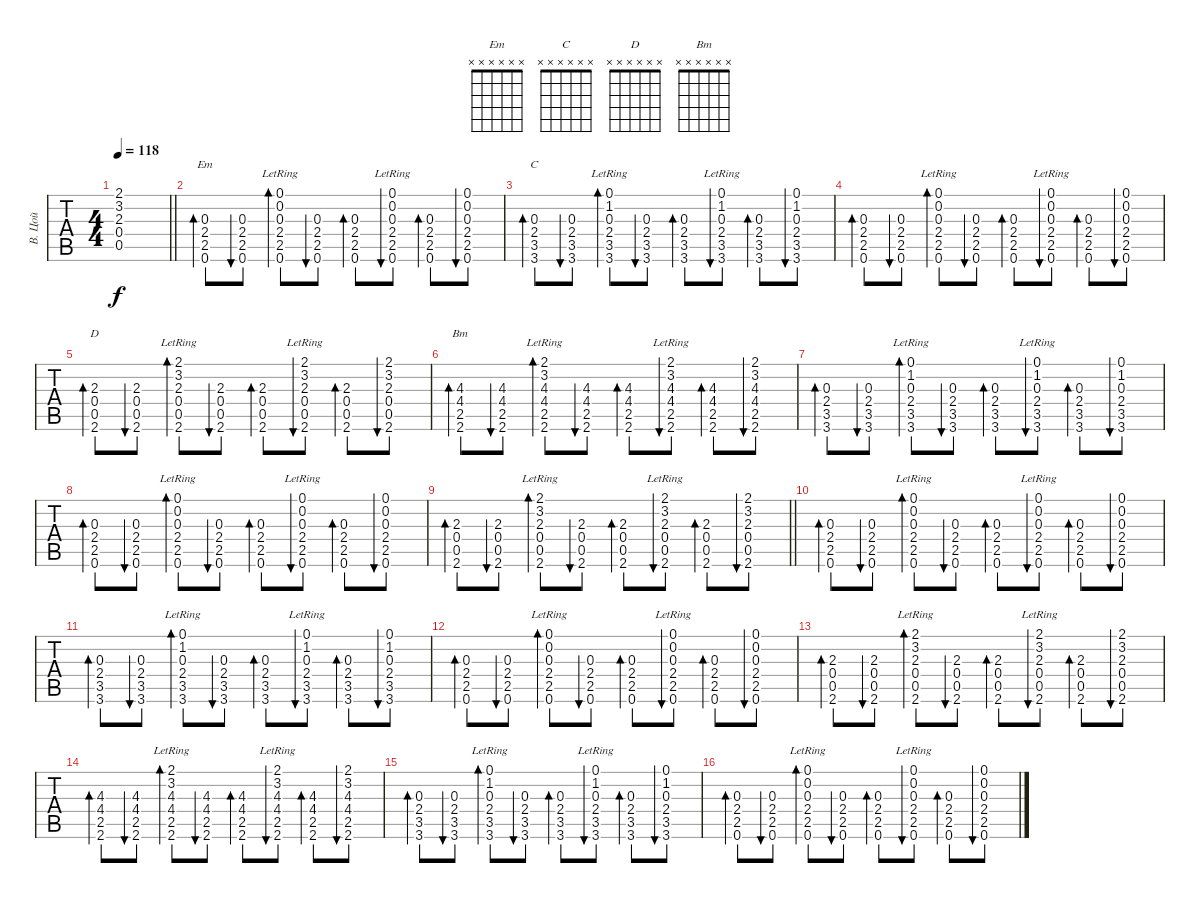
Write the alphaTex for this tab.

\track ("В. Цой" "В. Цой") {instrument acousticguitarsteel}
\staff {tabs}
\tuning (E4 B3 G3 D3 A2 E2) {hide}
\chord ("Em" x x x x x x)
\chord ("C" x x x x x x)
\chord ("D" x x x x x x)
\chord ("Bm" x x x x x x)
\ts (4 4)
\tempo 118
\clef g2
\barLineRight lightlight
\ks c
(2.1{t} 3.2{t} 2.3{t} 0.4{t} 0.5{t}).1{dy f} |
(0.3 2.4 2.5 0.6).8{bd 30 ch "Em"} (0.3 2.4 2.5 0.6).8{bu 30} (0.1{lr} 0.2{lr} 0.3 2.4 2.5 0.6).8{bd 30} (0.3 2.4 2.5 0.6).8{bu 30} (0.3 2.4 2.5 0.6).8{bd 30} (0.1{lr} 0.2{lr} 0.3 2.4 2.5 0.6).8{bu 30} (0.3 2.4 2.5 0.6).8{bd 30} (0.1 0.2 0.3 2.4 2.5 0.6).8{bu 30} |
(0.3 2.4 3.5 3.6).8{bd 30 ch "C"} (0.3 2.4 3.5 3.6).8{bu 30} (0.1{lr} 1.2{lr} 0.3 2.4 3.5 3.6).8{bd 30} (0.3 2.4 3.5 3.6).8{bu 30} (0.3 2.4 3.5 3.6).8{bd 30} (0.1{lr} 1.2{lr} 0.3 2.4 3.5 3.6).8{bu 30} (0.3 2.4 3.5 3.6).8{bd 30} (0.1 1.2 0.3 2.4 3.5 3.6).8{bu 30} |
(0.3 2.4 2.5 0.6).8{bd 30} (0.3 2.4 2.5 0.6).8{bu 30} (0.1{lr} 0.2{lr} 0.3 2.4 2.5 0.6).8{bd 30} (0.3 2.4 2.5 0.6).8{bu 30} (0.3 2.4 2.5 0.6).8{bd 30} (0.1{lr} 0.2{lr} 0.3 2.4 2.5 0.6).8{bu 30} (0.3 2.4 2.5 0.6).8{bd 30} (0.1 0.2 0.3 2.4 2.5 0.6).8{bu 30} |
(2.3 0.4 0.5 2.6).8{bd 30 ch "D"} (2.3 0.4 0.5 2.6).8{bu 30} (2.1{lr} 3.2{lr} 2.3 0.4 0.5 2.6).8{bd 30} (2.3 0.4 0.5 2.6).8{bu 30} (2.3 0.4 0.5 2.6).8{bd 30} (2.1{lr} 3.2{lr} 2.3 0.4 0.5 2.6).8{bu 30} (2.3 0.4 0.5 2.6).8{bd 30} (2.1 3.2 2.3 0.4 0.5 2.6).8{bu 30} |
(4.3 4.4 2.5 2.6).8{bd 30 ch "Bm"} (4.3 4.4 2.5 2.6).8{bu 30} (2.1{lr} 3.2{lr} 4.3 4.4 2.5 2.6).8{bd 30} (4.3 4.4 2.5 2.6).8{bu 30} (4.3 4.4 2.5 2.6).8{bd 30} (2.1{lr} 3.2{lr} 4.3 4.4 2.5 2.6).8{bu 30} (4.3 4.4 2.5 2.6).8{bd 30} (2.1 3.2 4.3 4.4 2.5 2.6).8{bu 30} |
(0.3 2.4 3.5 3.6).8{bd 30} (0.3 2.4 3.5 3.6).8{bu 30} (0.1{lr} 1.2{lr} 0.3 2.4 3.5 3.6).8{bd 30} (0.3 2.4 3.5 3.6).8{bu 30} (0.3 2.4 3.5 3.6).8{bd 30} (0.1{lr} 1.2{lr} 0.3 2.4 3.5 3.6).8{bu 30} (0.3 2.4 3.5 3.6).8{bd 30} (0.1 1.2 0.3 2.4 3.5 3.6).8{bu 30} |
(0.3 2.4 2.5 0.6).8{bd 30} (0.3 2.4 2.5 0.6).8{bu 30} (0.1{lr} 0.2{lr} 0.3 2.4 2.5 0.6).8{bd 30} (0.3 2.4 2.5 0.6).8{bu 30} (0.3 2.4 2.5 0.6).8{bd 30} (0.1{lr} 0.2{lr} 0.3 2.4 2.5 0.6).8{bu 30} (0.3 2.4 2.5 0.6).8{bd 30} (0.1 0.2 0.3 2.4 2.5 0.6).8{bu 30} |
\barLineRight lightlight
(2.3 0.4 0.5 2.6).8{bd 30} (2.3 0.4 0.5 2.6).8{bu 30} (2.1{lr} 3.2{lr} 2.3 0.4 0.5 2.6).8{bd 30} (2.3 0.4 0.5 2.6).8{bu 30} (2.3 0.4 0.5 2.6).8{bd 30} (2.1{lr} 3.2{lr} 2.3 0.4 0.5 2.6).8{bu 30} (2.3 0.4 0.5 2.6).8{bd 30} (2.1 3.2 2.3 0.4 0.5 2.6).8{bu 30} |
(0.3 2.4 2.5 0.6).8{bd 30} (0.3 2.4 2.5 0.6).8{bu 30} (0.1{lr} 0.2{lr} 0.3 2.4 2.5 0.6).8{bd 30} (0.3 2.4 2.5 0.6).8{bu 30} (0.3 2.4 2.5 0.6).8{bd 30} (0.1{lr} 0.2{lr} 0.3 2.4 2.5 0.6).8{bu 30} (0.3 2.4 2.5 0.6).8{bd 30} (0.1 0.2 0.3 2.4 2.5 0.6).8{bu 30} |
(0.3 2.4 3.5 3.6).8{bd 30} (0.3 2.4 3.5 3.6).8{bu 30} (0.1{lr} 1.2{lr} 0.3 2.4 3.5 3.6).8{bd 30} (0.3 2.4 3.5 3.6).8{bu 30} (0.3 2.4 3.5 3.6).8{bd 30} (0.1{lr} 1.2{lr} 0.3 2.4 3.5 3.6).8{bu 30} (0.3 2.4 3.5 3.6).8{bd 30} (0.1 1.2 0.3 2.4 3.5 3.6).8{bu 30} |
(0.3 2.4 2.5 0.6).8{bd 30} (0.3 2.4 2.5 0.6).8{bu 30} (0.1{lr} 0.2{lr} 0.3 2.4 2.5 0.6).8{bd 30} (0.3 2.4 2.5 0.6).8{bu 30} (0.3 2.4 2.5 0.6).8{bd 30} (0.1{lr} 0.2{lr} 0.3 2.4 2.5 0.6).8{bu 30} (0.3 2.4 2.5 0.6).8{bd 30} (0.1 0.2 0.3 2.4 2.5 0.6).8{bu 30} |
(2.3 0.4 0.5 2.6).8{bd 30} (2.3 0.4 0.5 2.6).8{bu 30} (2.1{lr} 3.2{lr} 2.3 0.4 0.5 2.6).8{bd 30} (2.3 0.4 0.5 2.6).8{bu 30} (2.3 0.4 0.5 2.6).8{bd 30} (2.1{lr} 3.2{lr} 2.3 0.4 0.5 2.6).8{bu 30} (2.3 0.4 0.5 2.6).8{bd 30} (2.1 3.2 2.3 0.4 0.5 2.6).8{bu 30} |
(4.3 4.4 2.5 2.6).8{bd 30} (4.3 4.4 2.5 2.6).8{bu 30} (2.1{lr} 3.2{lr} 4.3 4.4 2.5 2.6).8{bd 30} (4.3 4.4 2.5 2.6).8{bu 30} (4.3 4.4 2.5 2.6).8{bd 30} (2.1{lr} 3.2{lr} 4.3 4.4 2.5 2.6).8{bu 30} (4.3 4.4 2.5 2.6).8{bd 30} (2.1 3.2 4.3 4.4 2.5 2.6).8{bu 30} |
(0.3 2.4 3.5 3.6).8{bd 30} (0.3 2.4 3.5 3.6).8{bu 30} (0.1{lr} 1.2{lr} 0.3 2.4 3.5 3.6).8{bd 30} (0.3 2.4 3.5 3.6).8{bu 30} (0.3 2.4 3.5 3.6).8{bd 30} (0.1{lr} 1.2{lr} 0.3 2.4 3.5 3.6).8{bu 30} (0.3 2.4 3.5 3.6).8{bd 30} (0.1 1.2 0.3 2.4 3.5 3.6).8{bu 30} |
(0.3 2.4 2.5 0.6).8{bd 30} (0.3 2.4 2.5 0.6).8{bu 30} (0.1{lr} 0.2{lr} 0.3 2.4 2.5 0.6).8{bd 30} (0.3 2.4 2.5 0.6).8{bu 30} (0.3 2.4 2.5 0.6).8{bd 30} (0.1{lr} 0.2{lr} 0.3 2.4 2.5 0.6).8{bu 30} (0.3 2.4 2.5 0.6).8{bd 30} (0.1 0.2 0.3 2.4 2.5 0.6).8{bu 30}
